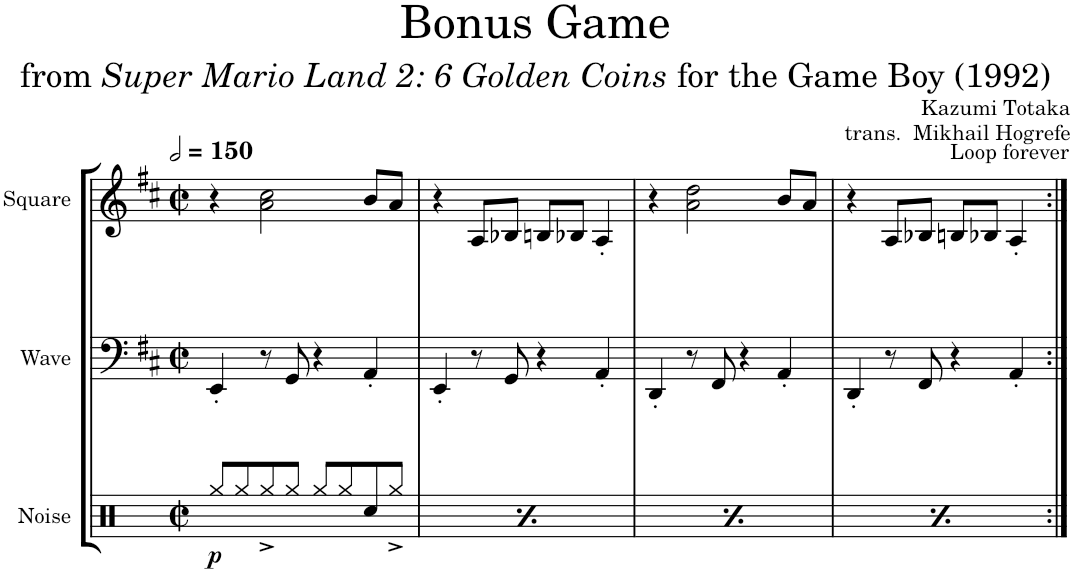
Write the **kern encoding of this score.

**kern	**dynam	**kern	**kern
*part3	*part3	*part2	*part1
*staff3	*staff3	*staff2	*staff1
*I"Noise	*	*I"Wave	*I"Square
*I'N.	*	*I'W.	*I'S.
*clefX	*	*clefF4	*clefG2
*k[]	*	*k[f#c#]	*k[f#c#]
*M2/2	*	*M2/2	*M2/2
*met(c|)	*	*met(c|)	*met(c|)
*MM300	*	*MM300	*MM300
=1	=1	=1	=1
!	!LO:DY:b	!	!
8Rgg/L	p	4EE'/	4r
8Rgg/	.	.	.
8Rgg^/	.	8r	2a\ 2cc#\
8Rgg/J	.	8GG/	.
8Rgg/L	.	4r	.
8Rgg/	.	.	.
8Rcc/	.	4AA'/	8b/L
8Rgg^/J	.	.	8a/J
=2	=2	=2	=2
!	!LO:DY:b	!	!
8Rgg/L	p	4EE'/	4r
8Rgg/	.	.	.
8Rgg^/	.	8r	8A/L
8Rgg/J	.	8GG/	8B-X/J
8Rgg/L	.	4r	8Bn/L
8Rgg/	.	.	8B-X/J
8Rcc/	.	4AA'/	4A'/
8Rgg^/J	.	.	.
=3	=3	=3	=3
!	!LO:DY:b	!	!
8Rgg/L	p	4DD'/	4r
8Rgg/	.	.	.
8Rgg^/	.	8r	2a\ 2dd\
8Rgg/J	.	8FF#/	.
8Rgg/L	.	4r	.
8Rgg/	.	.	.
8Rcc/	.	4AA'/	8b/L
8Rgg^/J	.	.	8a/J
=4	=4	=4	=4
!	!LO:DY:b	!	!
8Rgg/L	p	4DD'/	4r
8Rgg/	.	.	.
8Rgg^/	.	8r	8A/L
8Rgg/J	.	8FF#/	8B-X/J
!	!	!	!LO:TX:a:t=Loop forever
8Rgg/L	.	4r	8Bn/L
8Rgg/	.	.	8B-X/J
8Rcc/	.	4AA'/	4A'/
8Rgg^/J	.	.	.
=:|!	=:|!	=:|!	=:|!
*-	*-	*-	*-
